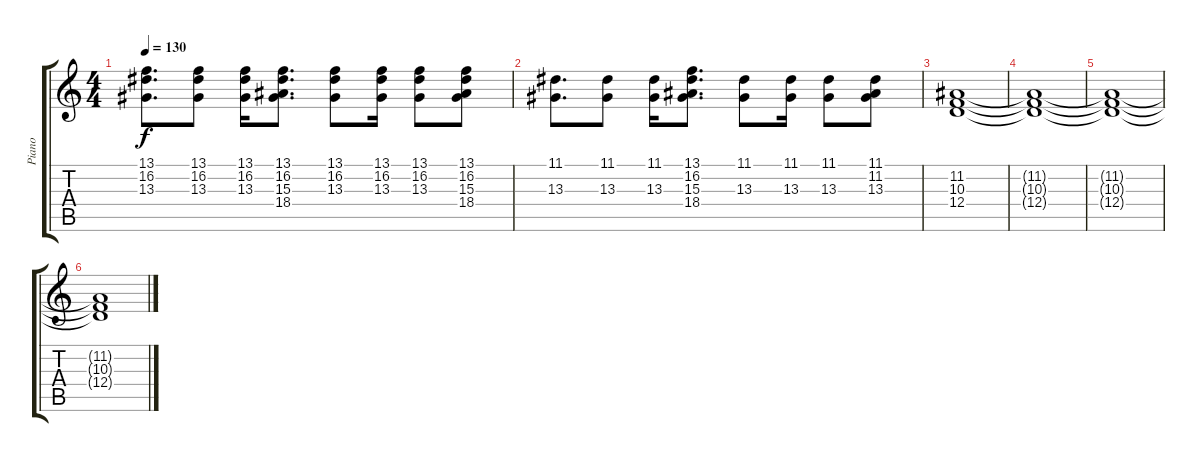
\track ("Piano" "Piano") {instrument brightacousticpiano}
\staff {score tabs}
\tuning (E4 B3 G3 D3 A2 E2) {hide}
\ts (4 4)
\tempo 130
\clef g2
\ks c
(13.1 16.2 13.3).8{d dy f} (13.1 16.2 13.3).8 (13.1 16.2 13.3).16 (13.1 16.2 15.3 18.4).8{d} (13.1 16.2 13.3).8 (13.1 16.2 13.3).16 (13.1 16.2 13.3).8 (13.1 16.2 15.3 18.4).8 |
(11.1 13.3).8{d} (11.1 13.3).8 (11.1 13.3).16 (13.1 16.2 15.3 18.4).8{d} (11.1 13.3).8 (11.1 13.3).16 (11.1 13.3).8 (11.1 11.2 13.3).8 |
(11.2 10.3 12.4).1 |
(11.2{t} 10.3{t} 12.4{t}).1 |
(11.2{t} 10.3{t} 12.4{t}).1 |
(11.2{t} 10.3{t} 12.4{t}).1
